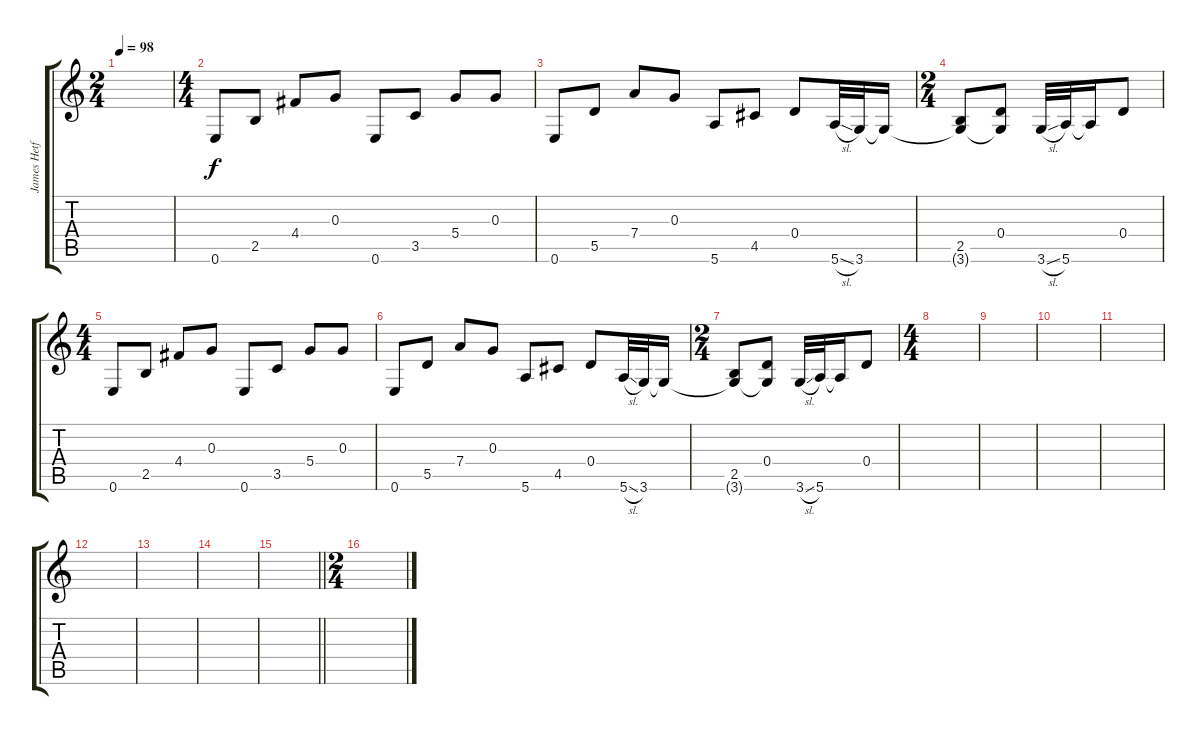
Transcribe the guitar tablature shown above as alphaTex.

\track ("James Hetfield" "James Hetf") {instrument electricguitarclean}
\staff {score tabs}
\tuning (E4 B3 G3 D3 A2 E2) {hide}
\ts (2 4)
\tempo 98
\clef g2
\ks c
|
\ts (4 4)
0.6.8{instrument electricguitarclean} 2.5.8 4.4.8 0.3.8 0.6.8 3.5.8 5.4.8 0.3.8 |
0.6.8 5.5.8 7.4.8 0.3.8 5.6.8 4.5.8 0.4.8 5.6{sl}.32 3.6.32 3.6{t}.16 |
\ts (2 4)
(2.5 3.6{t}).8 (0.4 3.6{t}).8 3.6{sl}.32 5.6.32 5.6{t}.16 0.4.8 |
\ts (4 4)
0.6.8 2.5.8 4.4.8 0.3.8 0.6.8 3.5.8 5.4.8 0.3.8 |
0.6.8 5.5.8 7.4.8 0.3.8 5.6.8 4.5.8 0.4.8 5.6{sl}.32 3.6.32 3.6{t}.16 |
\ts (2 4)
(2.5 3.6{t}).8 (0.4 3.6{t}).8 3.6{sl}.32 5.6.32 5.6{t}.16 0.4.8 |
\ts (4 4)
|
|
|
|
|
|
|
\barLineRight lightlight
|
\ts (2 4)
